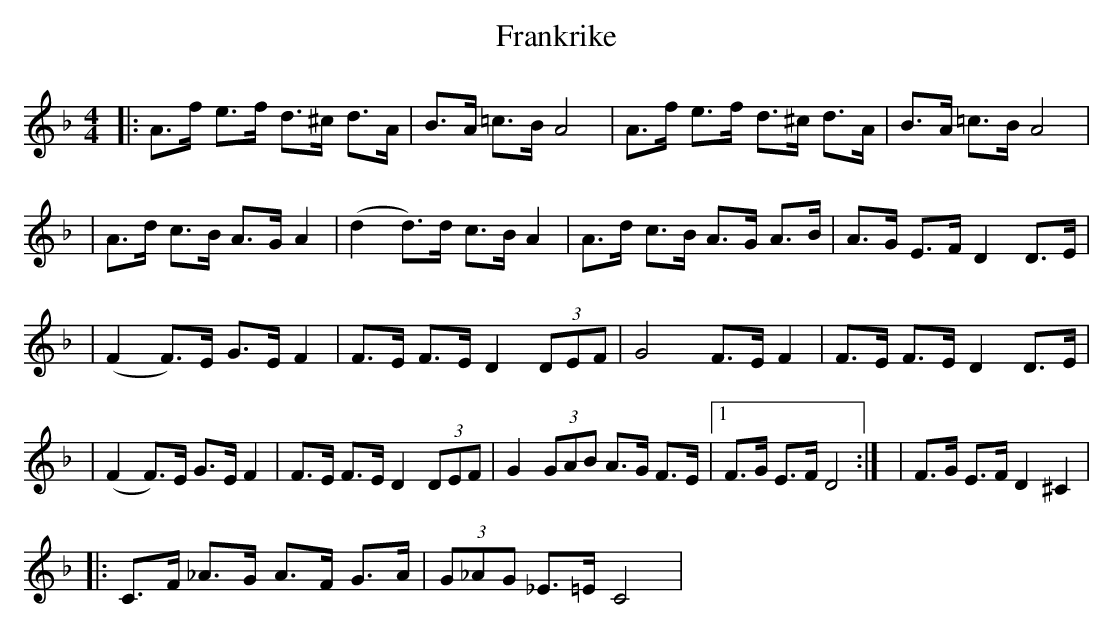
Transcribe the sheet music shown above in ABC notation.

X:1
T:Frankrike
M:4/4
L:1/8
K:Dm
|: A>f e>f d>^c d>A | B>A =c>B A4 |  A>f e>f d>^c d>A | B>A =c>B A4 |
| A>d c>B A>G A2 | (d2 d)>d c>B A2 |  A>d c>B A>G A>B | A>G E>F D2 D>E |
| (F2 F)>E G>E F2 | F>E F>E D2 (3DEF | G4 F>E F2 | F>E F>E D2 D>E |
| (F2 F)>E G>E F2 | F>E F>E D2 (3DEF | G2 (3GAB A>G F>E |1 F>G E>F D4 :| 2| F>G E>F D2 ^C2 |
|: C>F _A>G A>F G>A | (3G_AG _E>=E C4 |
